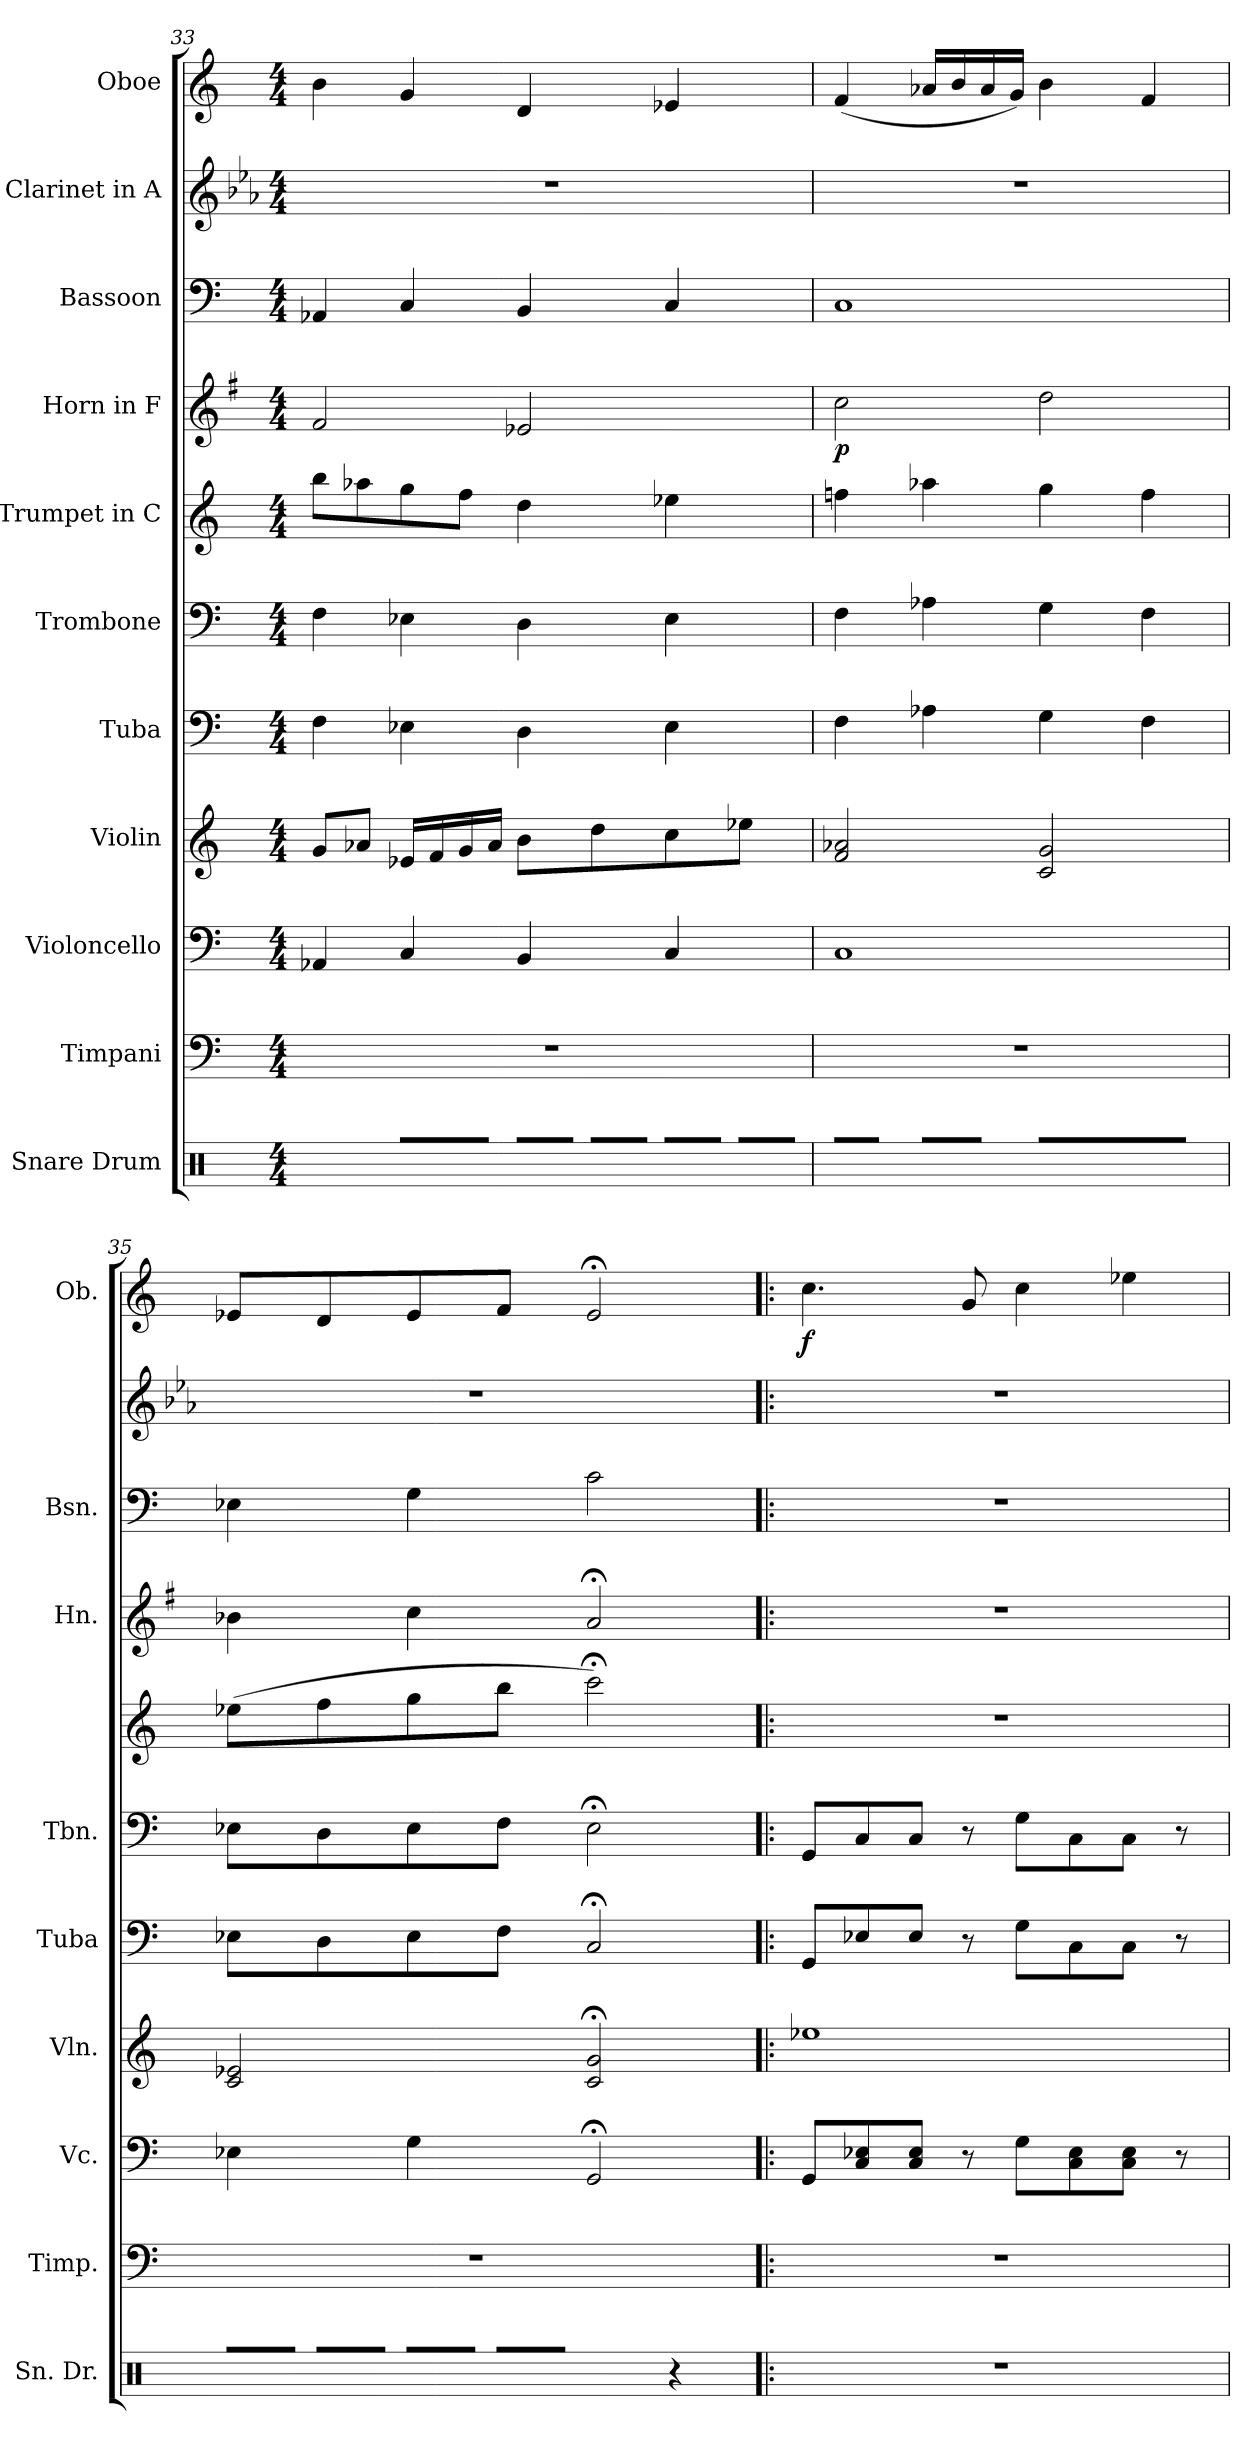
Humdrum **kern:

**kern	**kern	**kern	**kern	**kern	**kern	**kern	**kern	**dynam	**kern	**kern	**kern	**dynam
*part11	*part10	*part9	*part8	*part7	*part6	*part5	*part4	*part4	*part3	*part2	*part1	*part1
*staff11	*staff10	*staff9	*staff8	*staff7	*staff6	*staff5	*staff4	*staff4	*staff3	*staff2	*staff1	*staff1
*I"Snare Drum	*I"Timpani	*I"Violoncello	*I"Violin	*I"Tuba	*I"Trombone	*I"Trumpet in C	*I"Horn in F	*	*I"Bassoon	*I"Clarinet in A	*I"Oboe	*
*I'Sn. Dr.	*I'Timp.	*I'Vc.	*I'Vln.	*I'Tuba	*I'Tbn.	*	*I'Hn.	*	*I'Bsn.	*	*I'Ob.	*
!!LO:PB:g=z
*clefX	*clefF4	*clefF4	*clefG2	*clefF4	*clefF4	*clefG2	*clefG2	*	*clefF4	*clefG2	*clefG2	*
*	*	*	*	*	*	*	*ITrd4c7	*	*	*ITrd2c3	*	*
*k[]	*k[]	*k[]	*k[]	*k[]	*k[]	*k[]	*k[]	*	*k[]	*k[]	*k[]	*
*C:	*C:	*C:	*C:	*C:	*C:	*C:	*C:	*	*C:	*C:	*C:	*
*M4/4	*M4/4	*M4/4	*M4/4	*M4/4	*M4/4	*M4/4	*M4/4	*	*M4/4	*M4/4	*M4/4	*
=33	=33	=33	=33	=33	=33	=33	=33	=33	=33	=33	=33	=33
4R\	1r	4AA-X/	8g/L	4F\	4F\	8bb\L	2B/	.	4AA-X/	1r	4b\	.
.	.	.	8a-X/J	.	.	8aa-X\	.	.	.	.	.	.
16R\LL	.	4C/	16e-X/LL	4E-X\	4E-X\	8gg\	.	.	4C/	.	4g/	.
16R\	.	.	16f/	.	.	.	.	.	.	.	.	.
16R\	.	.	16g/	.	.	8ff\J	.	.	.	.	.	.
16R\JJ	.	.	16a-/JJ	.	.	.	.	.	.	.	.	.
32R\LLL	.	4BB/	8b\L	4D\	4D\	4dd\	2A-X/	.	4BB/	.	4d/	.
32R\	.	.	.	.	.	.	.	.	.	.	.	.
32R\	.	.	.	.	.	.	.	.	.	.	.	.
32R\JJJ	.	.	.	.	.	.	.	.	.	.	.	.
32R\LLL	.	.	8dd\	.	.	.	.	.	.	.	.	.
32R\	.	.	.	.	.	.	.	.	.	.	.	.
32R\	.	.	.	.	.	.	.	.	.	.	.	.
32R\JJJ	.	.	.	.	.	.	.	.	.	.	.	.
32R\LLL	.	4C/	8cc\	4E-\	4E-\	4ee-X\	.	.	4C/	.	4e-X/	.
32R\	.	.	.	.	.	.	.	.	.	.	.	.
32R\	.	.	.	.	.	.	.	.	.	.	.	.
32R\JJJ	.	.	.	.	.	.	.	.	.	.	.	.
32R\LLL	.	.	8ee-X\J	.	.	.	.	.	.	.	.	.
32R\	.	.	.	.	.	.	.	.	.	.	.	.
32R\	.	.	.	.	.	.	.	.	.	.	.	.
32R\JJJ	.	.	.	.	.	.	.	.	.	.	.	.
!!LO:PB:g=z
=34	=34	=34	=34	=34	=34	=34	=34	=34	=34	=34	=34	=34
!	!	!	!	!	!	!	!	!LO:DY:b	!	!	!	!
8R\L	1r	1C	2f/ 2a-X/	4F\	4F\	4ffn\	2f\	p	1C	1r	(4f/	.
8R\J	.	.	.	.	.	.	.	.	.	.	.	.
16R\LL	.	.	.	4A-X\	4A-X\	4aa-X\	.	.	.	.	16a-X/LL	.
16R\J	.	.	.	.	.	.	.	.	.	.	16b/	.
8R\J	.	.	.	.	.	.	.	.	.	.	16a-/	.
.	.	.	.	.	.	.	.	.	.	.	16g/JJ)	.
8R\L	.	.	2c/ 2g/	4G\	4G\	4gg\	2g\	.	.	.	4b\	.
16R\L	.	.	.	.	.	.	.	.	.	.	.	.
16R\J	.	.	.	.	.	.	.	.	.	.	.	.
8R\	.	.	.	4F\	4F\	4ff\	.	.	.	.	4f/	.
8R\J	.	.	.	.	.	.	.	.	.	.	.	.
=35	=35	=35	=35	=35	=35	=35	=35	=35	=35	=35	=35	=35
32R\LLL	1r	4E-X\	2c/ 2e-X/	8E-X\L	8E-X\L	(8ee-X\L	4e-X\	.	4E-X\	1r	8e-X/L	.
32R\	.	.	.	.	.	.	.	.	.	.	.	.
32R\	.	.	.	.	.	.	.	.	.	.	.	.
32R\JJJ	.	.	.	.	.	.	.	.	.	.	.	.
32R\LLL	.	.	.	8D\	8D\	8ff\	.	.	.	.	8d/	.
32R\	.	.	.	.	.	.	.	.	.	.	.	.
32R\	.	.	.	.	.	.	.	.	.	.	.	.
32R\JJJ	.	.	.	.	.	.	.	.	.	.	.	.
32R\LLL	.	4G\	.	8E-\	8E-\	8gg\	4f\	.	4G\	.	8e-/	.
32R\	.	.	.	.	.	.	.	.	.	.	.	.
32R\	.	.	.	.	.	.	.	.	.	.	.	.
32R\JJJ	.	.	.	.	.	.	.	.	.	.	.	.
32R\LLL	.	.	.	8F\J	8F\J	8bb\J	.	.	.	.	8f/J	.
32R\	.	.	.	.	.	.	.	.	.	.	.	.
32R\	.	.	.	.	.	.	.	.	.	.	.	.
32R\JJJ	.	.	.	.	.	.	.	.	.	.	.	.
4R\	.	2GG;</	2c/;< 2g/;<	2C;</	2E-;<\	2ccc;<\)	2d;</	.	2c\	.	2e-;</	.
4r	.	.	.	.	.	.	.	.	.	.	.	.
=36!|:	=36!|:	=36!|:	=36!|:	=36!|:	=36!|:	=36!|:	=36!|:	=36!|:	=36!|:	=36!|:	=36!|:	=36!|:
!	!	!	!	!	!	!	!	!	!	!	!	!LO:DY:b
1r	1r	8GG/L	1ee-X	8GG/L	8GG/L	1r	1r	.	1r	1r	4.cc\	f
.	.	8C/ 8E-X/	.	8E-X/	8C/	.	.	.	.	.	.	.
.	.	8C/ 8E-/J	.	8E-/J	8C/J	.	.	.	.	.	.	.
.	.	8r	.	8r	8r	.	.	.	.	.	8g/	.
.	.	8G\L	.	8G\L	8G\L	.	.	.	.	.	4cc\	.
.	.	8C\ 8E-\	.	8C\	8C\	.	.	.	.	.	.	.
.	.	8C\ 8E-\J	.	8C\J	8C\J	.	.	.	.	.	4ee-X\	.
.	.	8r	.	8r	8r	.	.	.	.	.	.	.
=	=	=	=	=	=	=	=	=	=	=	=	=
*-	*-	*-	*-	*-	*-	*-	*-	*-	*-	*-	*-	*-
